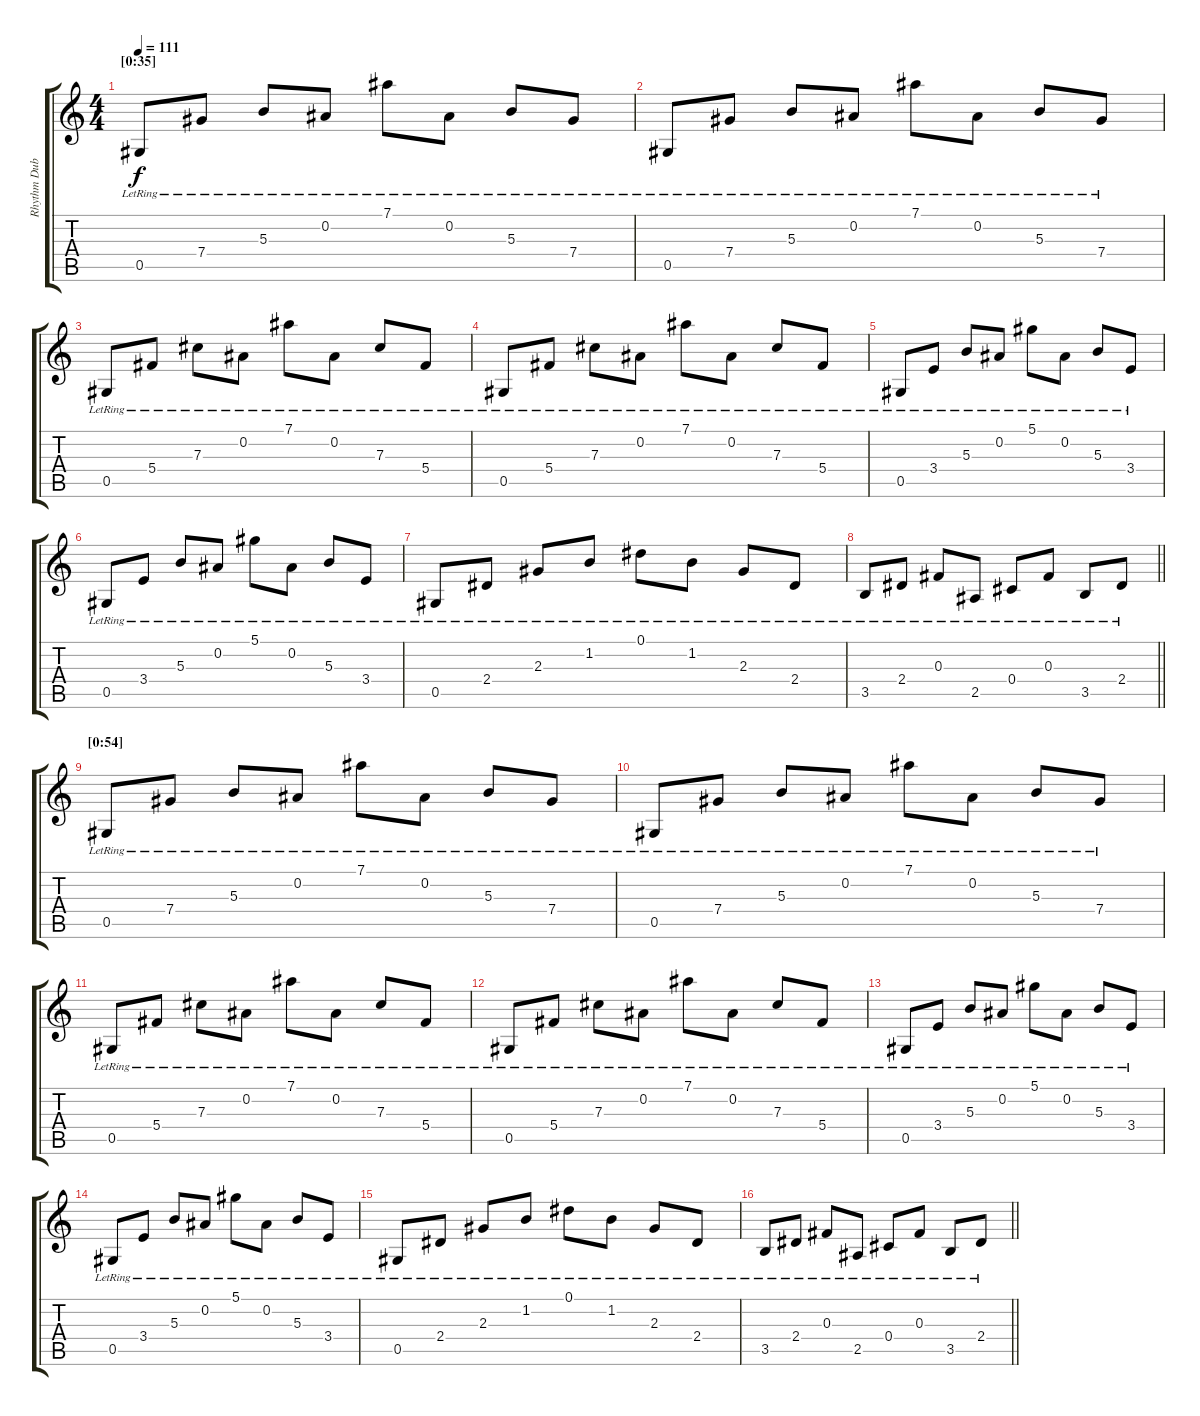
\track ("Rhythm Dub" "Rhythm Dub") {instrument acousticguitarnylon}
\staff {score tabs}
\tuning (Eb4 Bb3 Gb3 Db3 Ab2 Eb2) {hide}
\ts (4 4)
\section ("" "[0:35]")
\tempo 111
\clef g2
\ks c
0.5{lr}.8{dy f} 7.4{lr}.8 5.3{lr}.8 0.2{lr}.8 7.1{lr}.8 0.2{lr}.8 5.3{lr}.8 7.4{lr}.8 |
0.5{lr}.8 7.4{lr}.8 5.3{lr}.8 0.2{lr}.8 7.1{lr}.8 0.2{lr}.8 5.3{lr}.8 7.4{lr}.8 |
0.5{lr}.8 5.4{lr}.8 7.3{lr}.8 0.2{lr}.8 7.1{lr}.8 0.2{lr}.8 7.3{lr}.8 5.4{lr}.8 |
0.5{lr}.8 5.4{lr}.8 7.3{lr}.8 0.2{lr}.8 7.1{lr}.8 0.2{lr}.8 7.3{lr}.8 5.4{lr}.8 |
0.5{lr}.8 3.4{lr}.8 5.3{lr}.8 0.2{lr}.8 5.1{lr}.8 0.2{lr}.8 5.3{lr}.8 3.4{lr}.8 |
0.5{lr}.8 3.4{lr}.8 5.3{lr}.8 0.2{lr}.8 5.1{lr}.8 0.2{lr}.8 5.3{lr}.8 3.4{lr}.8 |
0.5{lr}.8 2.4{lr}.8 2.3{lr}.8 1.2{lr}.8 0.1{lr}.8 1.2{lr}.8 2.3{lr}.8 2.4{lr}.8 |
\barLineRight lightlight
3.5{lr}.8 2.4{lr}.8 0.3{lr}.8 2.5{lr}.8 0.4{lr}.8 0.3{lr}.8 3.5{lr}.8 2.4{lr}.8 |
\section ("" "[0:54]")
0.5{lr}.8 7.4{lr}.8 5.3{lr}.8 0.2{lr}.8 7.1{lr}.8 0.2{lr}.8 5.3{lr}.8 7.4{lr}.8 |
0.5{lr}.8 7.4{lr}.8 5.3{lr}.8 0.2{lr}.8 7.1{lr}.8 0.2{lr}.8 5.3{lr}.8 7.4{lr}.8 |
0.5{lr}.8 5.4{lr}.8 7.3{lr}.8 0.2{lr}.8 7.1{lr}.8 0.2{lr}.8 7.3{lr}.8 5.4{lr}.8 |
0.5{lr}.8 5.4{lr}.8 7.3{lr}.8 0.2{lr}.8 7.1{lr}.8 0.2{lr}.8 7.3{lr}.8 5.4{lr}.8 |
0.5{lr}.8 3.4{lr}.8 5.3{lr}.8 0.2{lr}.8 5.1{lr}.8 0.2{lr}.8 5.3{lr}.8 3.4{lr}.8 |
0.5{lr}.8 3.4{lr}.8 5.3{lr}.8 0.2{lr}.8 5.1{lr}.8 0.2{lr}.8 5.3{lr}.8 3.4{lr}.8 |
0.5{lr}.8 2.4{lr}.8 2.3{lr}.8 1.2{lr}.8 0.1{lr}.8 1.2{lr}.8 2.3{lr}.8 2.4{lr}.8 |
\barLineRight lightlight
3.5{lr}.8 2.4{lr}.8 0.3{lr}.8 2.5{lr}.8 0.4{lr}.8 0.3{lr}.8 3.5{lr}.8 2.4{lr}.8
